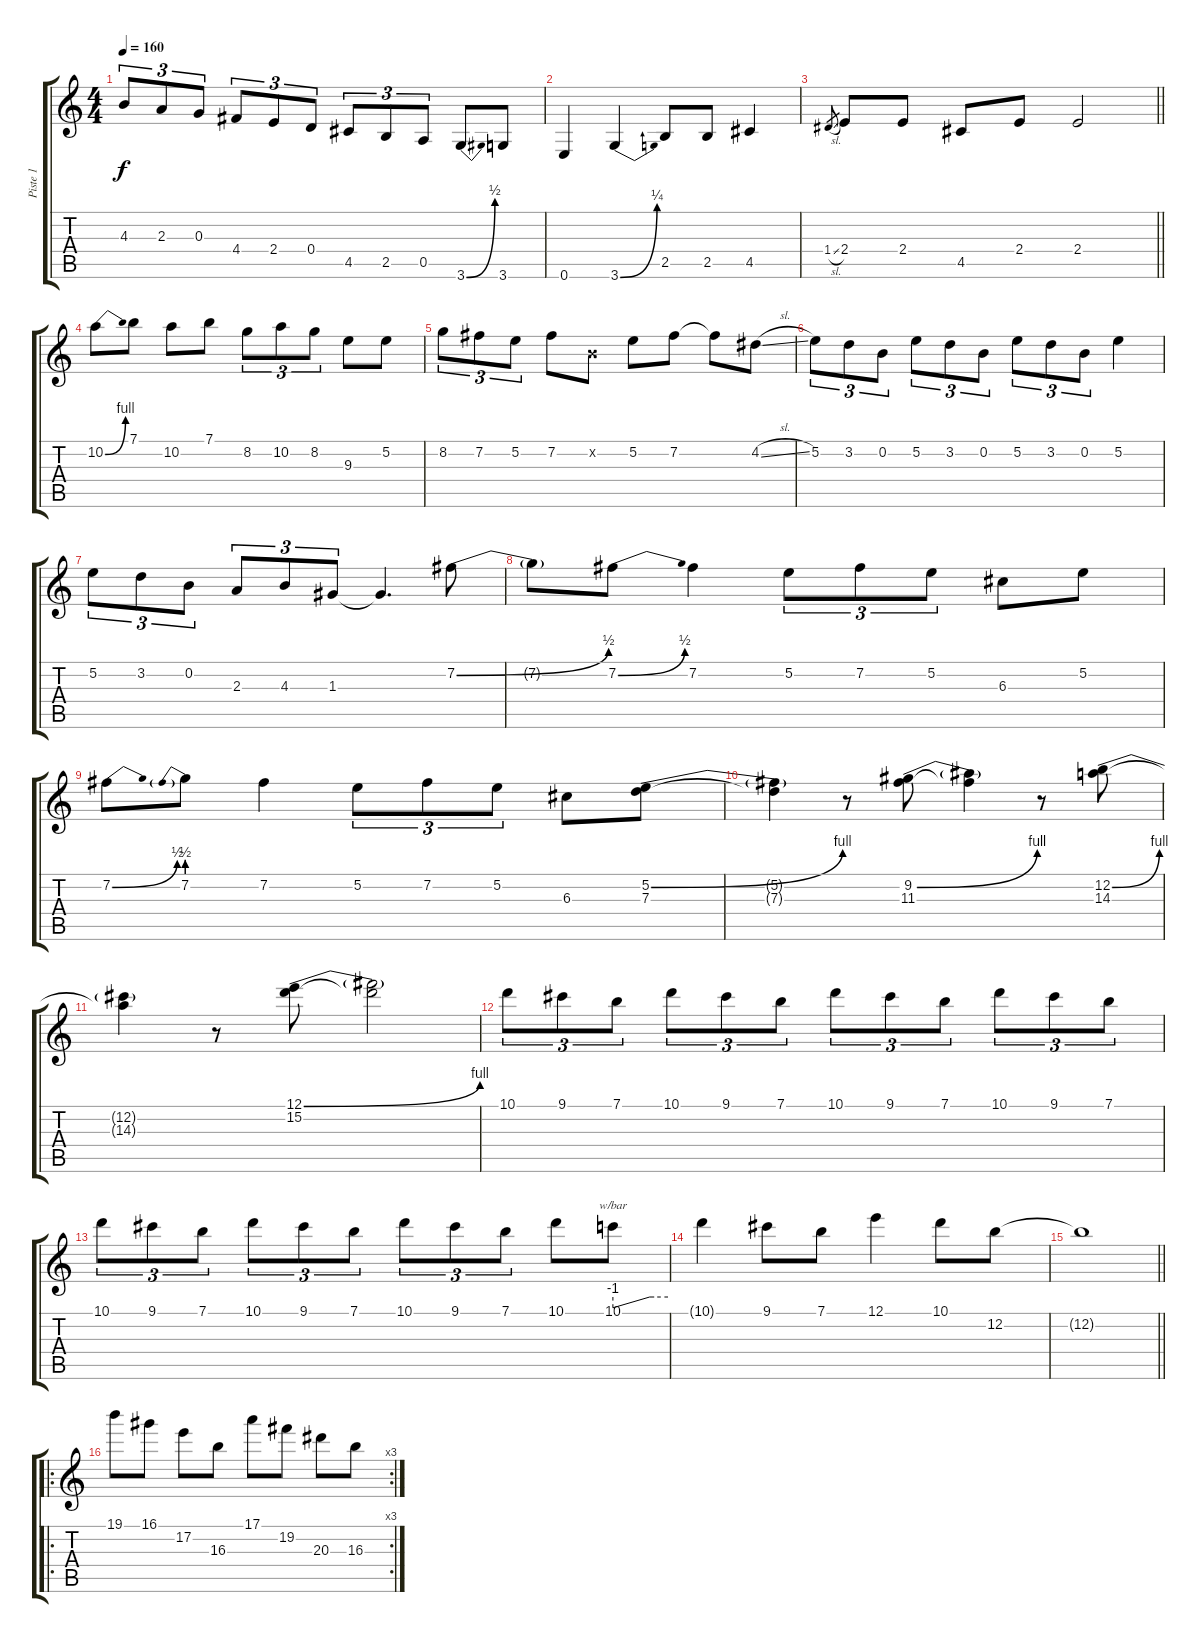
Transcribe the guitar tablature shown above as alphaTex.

\track ("Piste 1" "Piste 1") {instrument electricguitarjazz}
\staff {score tabs}
\tuning (E4 B3 G3 D3 A2 E2) {hide}
\ts (4 4)
\tempo 160
\clef g2
\ks c
4.3.8{tu (3 2) dy f} 2.3.8{tu (3 2)} 0.3.8{tu (3 2)} 4.4.8{tu (3 2)} 2.4.8{tu (3 2)} 0.4.8{tu (3 2)} 4.5.8{tu (3 2)} 2.5.8{tu (3 2)} 0.5.8{tu (3 2)} 3.6{be (bend 0 0 60 2)}.8 3.6.8 |
0.6.4 3.6{be (bend 0 0 60 1)}.4 2.5.8 2.5.8 4.5.4 |
\barLineRight lightlight
1.4{sl}.8{gr} 2.4.8 2.4.8 4.5.8 2.4.8 2.4.2 |
10.2{be (bend 0 0 60 4)}.8 7.1.8 10.2.8 7.1.8 8.2.8{tu (3 2)} 10.2.8{tu (3 2)} 8.2.8{tu (3 2)} 9.3.8 5.2.8 |
8.2.8{tu (3 2)} 7.2.8{tu (3 2)} 5.2.8{tu (3 2)} 7.2.8 0.2{x}.8 5.2.8 7.2.8 7.2{t}.8 4.2{sl}.8 |
5.2.8{tu (3 2)} 3.2.8{tu (3 2)} 0.2.8{tu (3 2)} 5.2.8{tu (3 2)} 3.2.8{tu (3 2)} 0.2.8{tu (3 2)} 5.2.8{tu (3 2)} 3.2.8{tu (3 2)} 0.2.8{tu (3 2)} 5.2.4 |
5.2.8{tu (3 2)} 3.2.8{tu (3 2)} 0.2.8{tu (3 2)} 2.3.8{tu (3 2)} 4.3.8{tu (3 2)} 1.3.8{tu (3 2)} 1.3{t}.4{d} 7.2{be (bend 0 0 60 2)}.8 |
7.2{t}.8 7.2{be (bend 0 0 60 2)}.8 7.2.4 5.2.8{tu (3 2)} 7.2.8{tu (3 2)} 5.2.8{tu (3 2)} 6.3.8 5.2.8 |
7.2{be (bend 0 0 60 2)}.8 7.2{be (prebend 0 2 60 2)}.8 7.2.4 5.2.8{tu (3 2)} 7.2.8{tu (3 2)} 5.2.8{tu (3 2)} 6.3.8 (5.2{be (bend 0 0 60 4)} 7.3).8 |
(5.2{t} 7.3{t}).4 r.8 (9.2{be (bend 0 0 60 4)} 11.3).8 (9.2{t} 11.3{t}).4 r.8 (12.2{be (bend 0 0 60 4)} 14.3).8 |
(12.2{t} 14.3{t}).4 r.8 (12.1{be (bend 0 0 60 4)} 15.2).8 (12.1{t} 15.2{t}).2 |
10.1.8{tu (3 2)} 9.1.8{tu (3 2)} 7.1.8{tu (3 2)} 10.1.8{tu (3 2)} 9.1.8{tu (3 2)} 7.1.8{tu (3 2)} 10.1.8{tu (3 2)} 9.1.8{tu (3 2)} 7.1.8{tu (3 2)} 10.1.8{tu (3 2)} 9.1.8{tu (3 2)} 7.1.8{tu (3 2)} |
10.1.8{tu (3 2)} 9.1.8{tu (3 2)} 7.1.8{tu (3 2)} 10.1.8{tu (3 2)} 9.1.8{tu (3 2)} 7.1.8{tu (3 2)} 10.1.8{tu (3 2)} 9.1.8{tu (3 2)} 7.1.8{tu (3 2)} 10.1.8 10.1.8{tbe (custom default 0 -4 40 0 45 0 60 0)} |
10.1{t}.4 9.1.8 7.1.8 12.1.4 10.1.8 12.2.8 |
\barLineRight lightlight
12.2{t}.1 |
\ro
\rc 3
19.1.8 16.1.8 17.2.8 16.3.8 17.1.8 19.2.8 20.3.8 16.3.8
